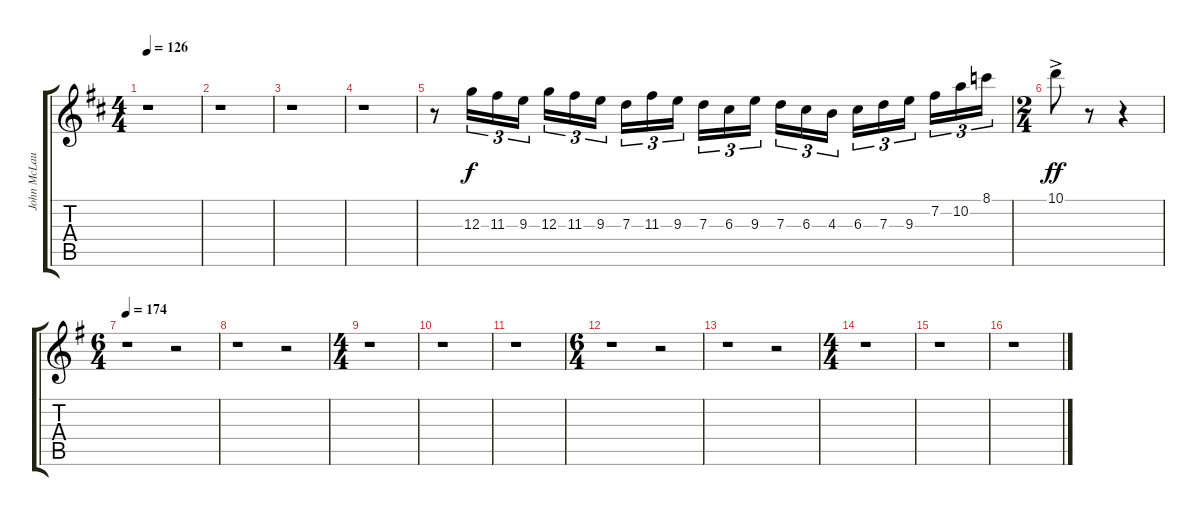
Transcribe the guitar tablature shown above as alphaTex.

\track ("John McLaughlin" "John McLau") {instrument acousticguitarsteel}
\staff {score tabs}
\tuning (E4 B3 G3 D3 A2 E2) {hide}
\ts (4 4)
\tempo 126
\clef g2
\ks d
r.1{dy f} |
r.1 |
r.1 |
r.1 |
r.8 12.3.16{tu (3 2)} 11.3.16{tu (3 2)} 9.3.16{tu (3 2)} 12.3.16{tu (3 2)} 11.3.16{tu (3 2)} 9.3.16{tu (3 2) beam splitsecondary} 7.3.16{tu (3 2)} 11.3.16{tu (3 2)} 9.3.16{tu (3 2)} 7.3.16{tu (3 2)} 6.3.16{tu (3 2)} 9.3.16{tu (3 2) beam splitsecondary} 7.3.16{tu (3 2)} 6.3.16{tu (3 2)} 4.3.16{tu (3 2)} 6.3.16{tu (3 2)} 7.3.16{tu (3 2)} 9.3.16{tu (3 2) beam splitsecondary} 7.2.16{tu (3 2)} 10.2.16{tu (3 2)} 8.1.16{tu (3 2)} |
\ts (2 4)
10.1{ac}.8{dy ff} r.8 r.4 |
\ts (6 4)
\tempo 174
\ks g
r.1 r.2 |
r.1 r.2 |
\ts (4 4)
r.1 |
r.1 |
r.1 |
\ts (6 4)
r.1 r.2 |
r.1 r.2 |
\ts (4 4)
r.1 |
r.1 |
r.1
